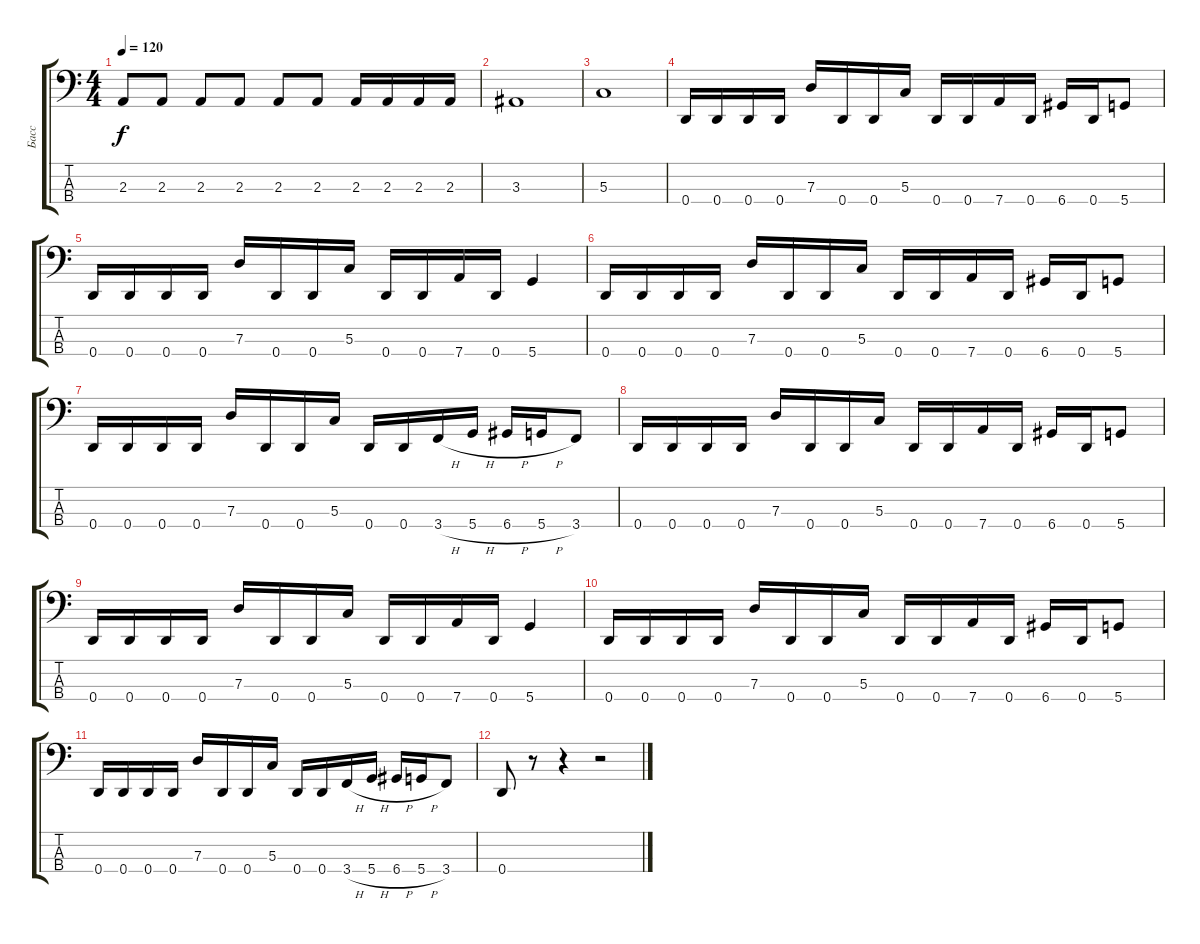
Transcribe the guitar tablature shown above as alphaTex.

\track ("Басс" "Басс") {instrument electricbassfinger}
\staff {score tabs}
\tuning (F2 C2 G1 D1) {hide}
\ts (4 4)
\tempo 120
\clef f4
\ks c
2.3.8{dy f} 2.3.8 2.3.8 2.3.8 2.3.8 2.3.8 2.3.16 2.3.16 2.3.16 2.3.16 |
3.3.1 |
5.3.1 |
0.4.16 0.4.16 0.4.16 0.4.16 7.3.16 0.4.16 0.4.16 5.3.16 0.4.16 0.4.16 7.4.16 0.4.16 6.4.16 0.4.16 5.4.8 |
0.4.16 0.4.16 0.4.16 0.4.16 7.3.16 0.4.16 0.4.16 5.3.16 0.4.16 0.4.16 7.4.16 0.4.16 5.4.4 |
0.4.16 0.4.16 0.4.16 0.4.16 7.3.16 0.4.16 0.4.16 5.3.16 0.4.16 0.4.16 7.4.16 0.4.16 6.4.16 0.4.16 5.4.8 |
0.4.16 0.4.16 0.4.16 0.4.16 7.3.16 0.4.16 0.4.16 5.3.16 0.4.16 0.4.16 3.4{h}.16 5.4{h}.16 6.4{h}.16 5.4{h}.16 3.4.8 |
0.4.16 0.4.16 0.4.16 0.4.16 7.3.16 0.4.16 0.4.16 5.3.16 0.4.16 0.4.16 7.4.16 0.4.16 6.4.16 0.4.16 5.4.8 |
0.4.16 0.4.16 0.4.16 0.4.16 7.3.16 0.4.16 0.4.16 5.3.16 0.4.16 0.4.16 7.4.16 0.4.16 5.4.4 |
0.4.16 0.4.16 0.4.16 0.4.16 7.3.16 0.4.16 0.4.16 5.3.16 0.4.16 0.4.16 7.4.16 0.4.16 6.4.16 0.4.16 5.4.8 |
0.4.16 0.4.16 0.4.16 0.4.16 7.3.16 0.4.16 0.4.16 5.3.16 0.4.16 0.4.16 3.4{h}.16 5.4{h}.16 6.4{h}.16 5.4{h}.16 3.4.8 |
0.4.8 r.8 r.4 r.2
